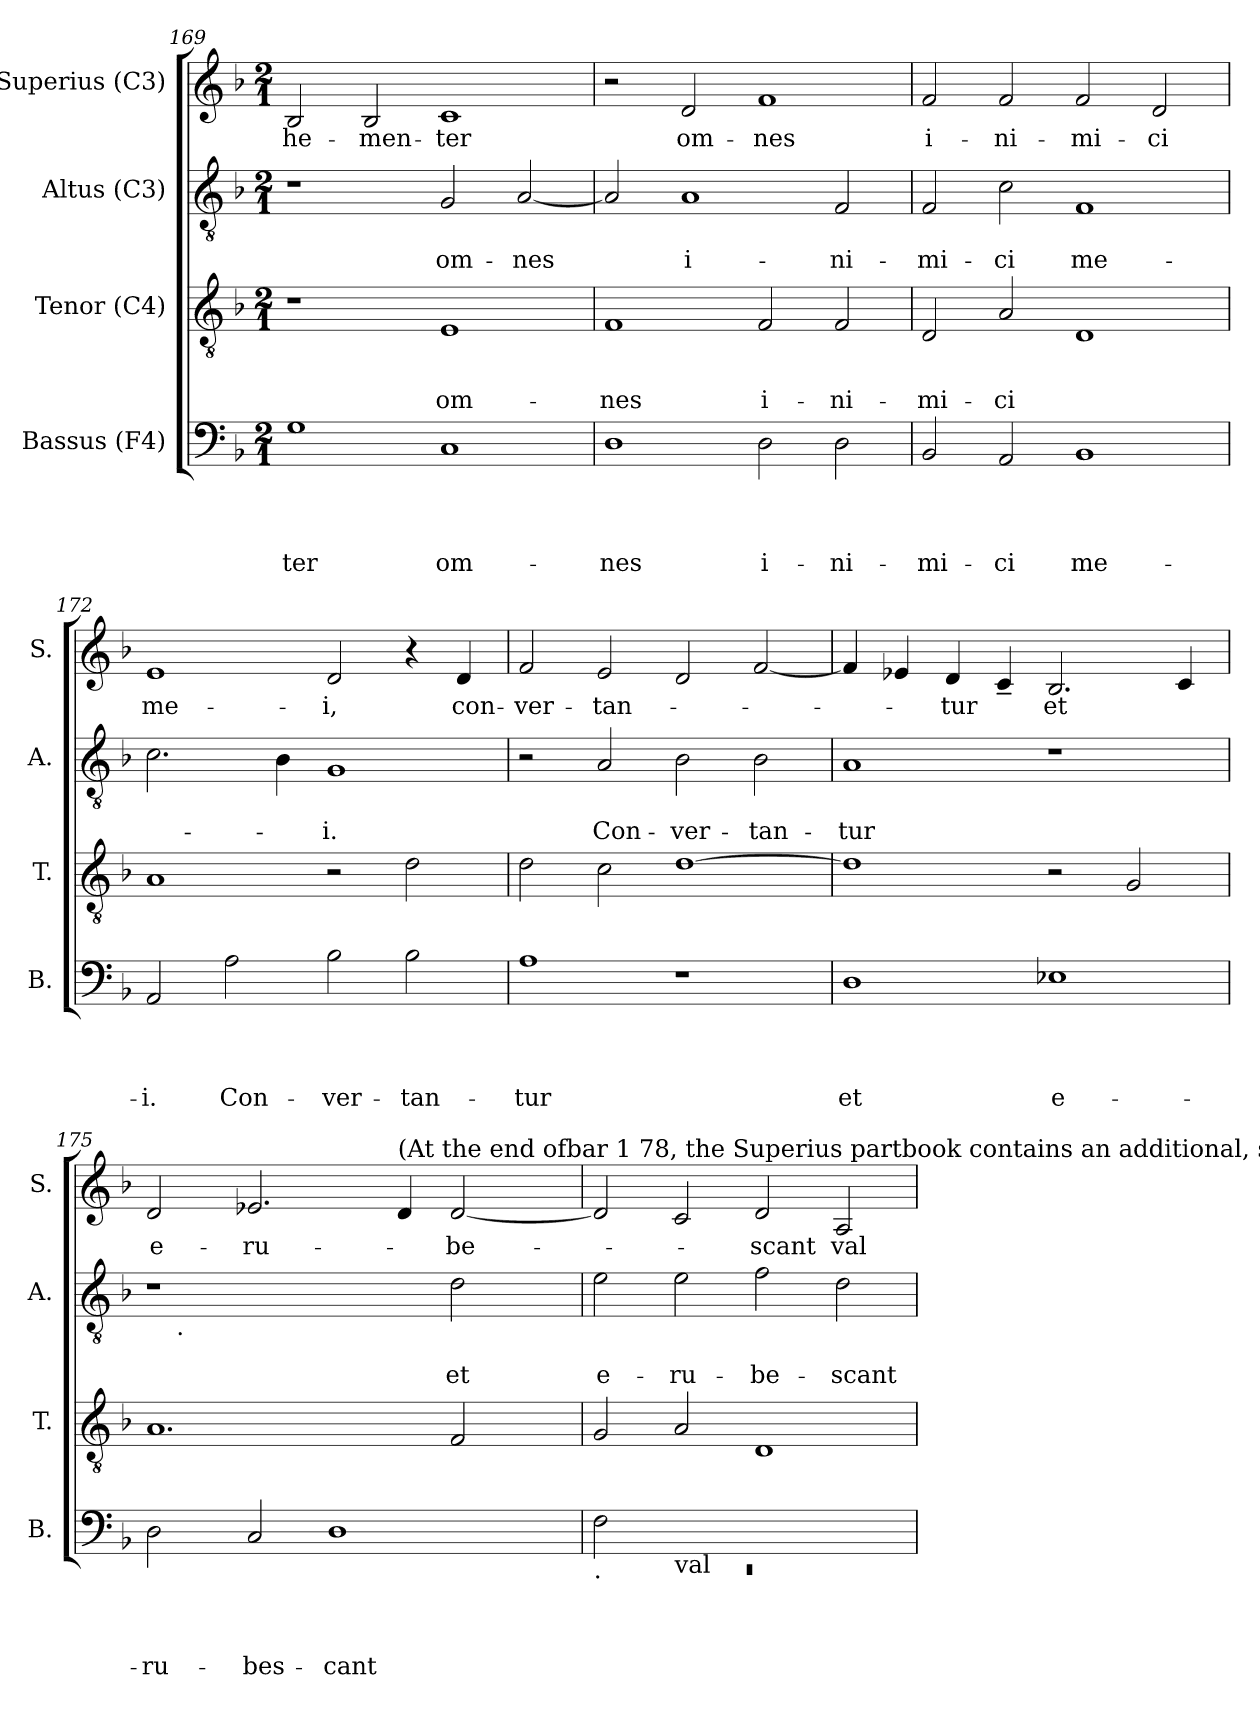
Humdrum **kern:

**kern	**text	**text	**text	**text	**kern	**text	**text	**text	**kern	**text	**text	**kern	**text
*part4	*part4	*part4	*part4	*part4	*part3	*part3	*part3	*part3	*part2	*part2	*part2	*part1	*part1
*staff4	*staff4	*staff4	*staff4	*staff4	*staff3	*staff3	*staff3	*staff3	*staff2	*staff2	*staff2	*staff1	*staff1
*I"Bassus (F4)	*	*	*	*	*I"Tenor (C4)	*	*	*	*I"Altus (C3)	*	*	*I"Superius (C3)	*
*I'B.	*	*	*	*	*I'T.	*	*	*	*I'A.	*	*	*I'S.	*
*clefF4	*	*	*	*	*clefGv2	*	*	*	*clefGv2	*	*	*clefG2	*
*k[b-]	*	*	*	*	*k[b-]	*	*	*	*k[b-]	*	*	*k[b-]	*
*F:	*	*	*	*	*F:	*	*	*	*F:	*	*	*F:	*
*M2/1	*	*	*	*	*M2/1	*	*	*	*M2/1	*	*	*M2/1	*
=169	=169	=169	=169	=169	=169	=169	=169	=169	=169	=169	=169	=169	=169
!	!	!	!	!LO:LY:b	!	!	!	!	!	!	!	!	!LO:LY:b
1G	.	.	.	-ter	1r	.	.	.	1r	.	.	2B-/	-he-
!	!	!	!	!	!	!	!	!	!	!	!	!	!LO:LY:b
.	.	.	.	.	.	.	.	.	.	.	.	2B-/	-men-
!	!	!	!	!LO:LY:b	!	!	!	!LO:LY:b	!	!	!LO:LY:b	!	!LO:LY:b
1C	.	.	.	om-	1E	.	.	om-	2G/	.	om-	1c	-ter
!	!	!	!	!	!	!	!	!	!	!	!LO:LY:b	!	!
.	.	.	.	.	.	.	.	.	[<2A/	.	-nes	.	.
=170	=170	=170	=170	=170	=170	=170	=170	=170	=170	=170	=170	=170	=170
!	!	!	!	!LO:LY:b	!	!	!	!LO:LY:b	!	!	!	!	!
1D	.	.	.	-nes	1F	.	.	-nes	2A/]	.	.	2r	.
!	!	!	!	!	!	!	!	!	!	!	!LO:LY:b:rj	!	!LO:LY:b
.	.	.	.	.	.	.	.	.	1A	.	i-	2d/	om-
!	!	!	!	!LO:LY:b	!	!	!	!LO:LY:b	!	!	!	!	!LO:LY:b
2D\	.	.	.	i-	2F/	.	.	i-	.	.	.	1f	-nes
!	!	!	!	!LO:LY:b	!	!	!	!LO:LY:b	!	!	!LO:LY:b	!	!
2D\	.	.	.	-ni-	2F/	.	.	-ni-	2F/	.	-ni-	.	.
!!LO:LB:g=z
=171	=171	=171	=171	=171	=171	=171	=171	=171	=171	=171	=171	=171	=171
!	!	!	!	!LO:LY:b	!	!	!	!LO:LY:b	!	!	!LO:LY:b	!	!LO:LY:b
2BB-/	.	.	.	-mi-	2D/	.	.	-mi-	2F/	.	-mi-	2f/	i-
!	!	!	!	!LO:LY:b	!	!	!	!LO:LY:b	!	!	!LO:LY:b	!	!LO:LY:b
2AA/	.	.	.	-ci	2A/	.	.	-ci	2c\	.	-ci	2f/	-ni-
!	!	!	!	!LO:LY:b	!	!	!	!	!	!	!LO:LY:b	!	!LO:LY:b
1BB-	.	.	.	me-	1D	.	.	.	1F	.	me-	2f/	-mi-
!	!	!	!	!	!	!	!	!	!	!	!	!	!LO:LY:b
.	.	.	.	.	.	.	.	.	.	.	.	2d/	-ci
=172	=172	=172	=172	=172	=172	=172	=172	=172	=172	=172	=172	=172	=172
!	!	!	!	!LO:LY:b	!	!	!	!	!	!	!	!	!LO:LY:b
2AA/	.	.	.	-i.	1A	.	.	.	2.c\	.	.	1e	me-
!	!	!	!	!LO:LY:b	!	!	!	!	!	!	!	!	!
2A\	.	.	.	Con-	.	.	.	.	.	.	.	.	.
.	.	.	.	.	.	.	.	.	4B-\	.	.	.	.
!	!	!	!	!LO:LY:b	!	!	!	!	!	!	!LO:LY:b	!	!LO:LY:b
2B-\	.	.	.	-ver-	2r	.	.	.	1G	.	-i.	2d/	-i,
!	!	!	!	!LO:LY:b	!	!	!	!	!	!	!	!	!
2B-\	.	.	.	-tan-	2d\	.	.	.	.	.	.	4r	.
!	!	!	!	!	!	!	!	!	!	!	!	!	!LO:LY:b
.	.	.	.	.	.	.	.	.	.	.	.	4d/	con-
=173	=173	=173	=173	=173	=173	=173	=173	=173	=173	=173	=173	=173	=173
!	!	!	!	!LO:LY:b	!	!	!	!	!	!	!	!	!LO:LY:b:rj
1A	.	.	.	-tur	2d\	.	.	.	2r	.	.	2f/	-ver-
!	!	!	!	!	!	!	!	!	!	!	!LO:LY:b	!	!LO:LY:b
.	.	.	.	.	2c\	.	.	.	2A/	.	Con-	2e/	-tan-
!	!	!	!	!	!	!	!	!	!	!	!LO:LY:b	!	!
1r	.	.	.	.	[>1d	.	.	.	2B-\	.	-ver-	2d/	.
!	!	!	!	!	!	!	!	!	!	!	!LO:LY:b	!	!
.	.	.	.	.	.	.	.	.	2B-\	.	-tan-	[<2f/	.
=174	=174	=174	=174	=174	=174	=174	=174	=174	=174	=174	=174	=174	=174
!	!	!	!	!LO:LY:b	!	!	!	!	!	!	!LO:LY:b	!	!
1D	.	.	.	et	1d]	.	.	.	1A	.	-tur	4f/]	.
.	.	.	.	.	.	.	.	.	.	.	.	4e-/	.
!	!	!	!	!	!	!	!	!	!	!	!	!	!LO:LY:b
.	.	.	.	.	.	.	.	.	.	.	.	4d/	-tur
.	.	.	.	.	.	.	.	.	.	.	.	4c~</	.
!	!	!	!	!LO:LY:b:rj	!	!	!	!	!	!	!	!	!LO:LY:b
1E-X	.	.	.	e-	2r	.	.	.	1r	.	.	2.B-/	et
.	.	.	.	.	2G/	.	.	.	.	.	.	.	.
.	.	.	.	.	.	.	.	.	.	.	.	4c/	.
!!LO:LB:g=z
=175	=175	=175	=175	=175	=175	=175	=175	=175	=175	=175	=175	=175	=175
!	!	!	!	!LO:LY:b	!	!	!	!	!	!	!	!	!LO:LY:b
*	*	*	*	*	*	*	*	*	*^	*	*	*	*
2D\	.	.	.	-ru-	1.A	.	.	.	1r	16.ryy	.	.	2d/	e-
!	!	!	!	!	!	!	!	!	!	!LO:TX:b:t=.	!	!	!	!
.	.	.	.	.	.	.	.	.	.	1ryy	.	.	.	.
!	!	!	!	!LO:LY:b	!	!	!	!	!	!	!	!	!	!LO:LY:b
2C/	.	.	.	-bes-	.	.	.	.	.	.	.	.	2.e-/	-ru-
!	!	!	!	!LO:LY:b	!	!	!	!	!	!	!	!	!	!
1D	.	.	.	-cant	.	.	.	.	2ryy	.	.	.	.	.
.	.	.	.	.	.	.	.	.	.	2ryy	.	.	.	.
!	!	!	!	!	!	!	!	!	!	!	!	!	!LO:TX:a:t=(At the end ofbar 1 78, the Superius partbook contains an additional, superfluous minim G.)	!
.	.	.	.	.	.	.	.	.	.	.	.	.	4d/	.
!	!	!	!	!	!	!	!	!	!	!	!	!LO:LY:b	!	!LO:LY:b
.	.	.	.	.	2F/	.	.	.	2d\	.	.	et	[<2d/	-be-
.	.	.	.	.	.	.	.	.	.	4ryy	.	.	.	.
.	.	.	.	.	.	.	.	.	.	8ryy	.	.	.	.
.	.	.	.	.	.	.	.	.	.	32ryy	.	.	.	.
=176	=176	=176	=176	=176	=176	=176	=176	=176	=176	=176	=176	=176	=176	=176
*^	*	*	*	*	*	*	*	*	*	*	*	*	*	*
!LO:TX:b:t=.	!	!	!	!	!	!	!	!	!	!	!	!	!	!	!
!	!LO:N:vis=1	!	!	!	!	!	!	!	!	!	!	!	!LO:LY:b	!	!
*	*^	*	*	*	*	*	*	*	*	*v	*v	*	*	*	*
2ryy	0rEE	2F\	.	.	.	.	2G/	.	.	.	2e\	.	e-	2d/]	.
!LO:TX:b:t=val	!	!	!	!	!	!	!	!	!	!	!	!	!	!	!
!	!	!	!	!	!	!	!	!	!	!	!	!	!LO:LY:b	!	!
1.ryy	.	1.ryy	.	.	.	.	2A/	.	.	.	2e\	.	-ru-	2c/	.
!	!	!	!	!	!	!	!	!	!	!	!	!	!LO:LY:b	!	!LO:LY:b
.	.	.	.	.	.	.	1D	.	.	.	2f\	.	-be-	2d/	-scant
!	!	!	!	!	!	!	!	!	!	!	!	!	!LO:LY:b	!	!LO:LY:b
.	.	.	.	.	.	.	.	.	.	.	2d\	.	-scant	2A/	val-
*v	*v	*v	*	*	*	*	*	*	*	*	*	*	*	*	*
=	=	=	=	=	=	=	=	=	=	=	=	=	=
*-	*-	*-	*-	*-	*-	*-	*-	*-	*-	*-	*-	*-	*-
